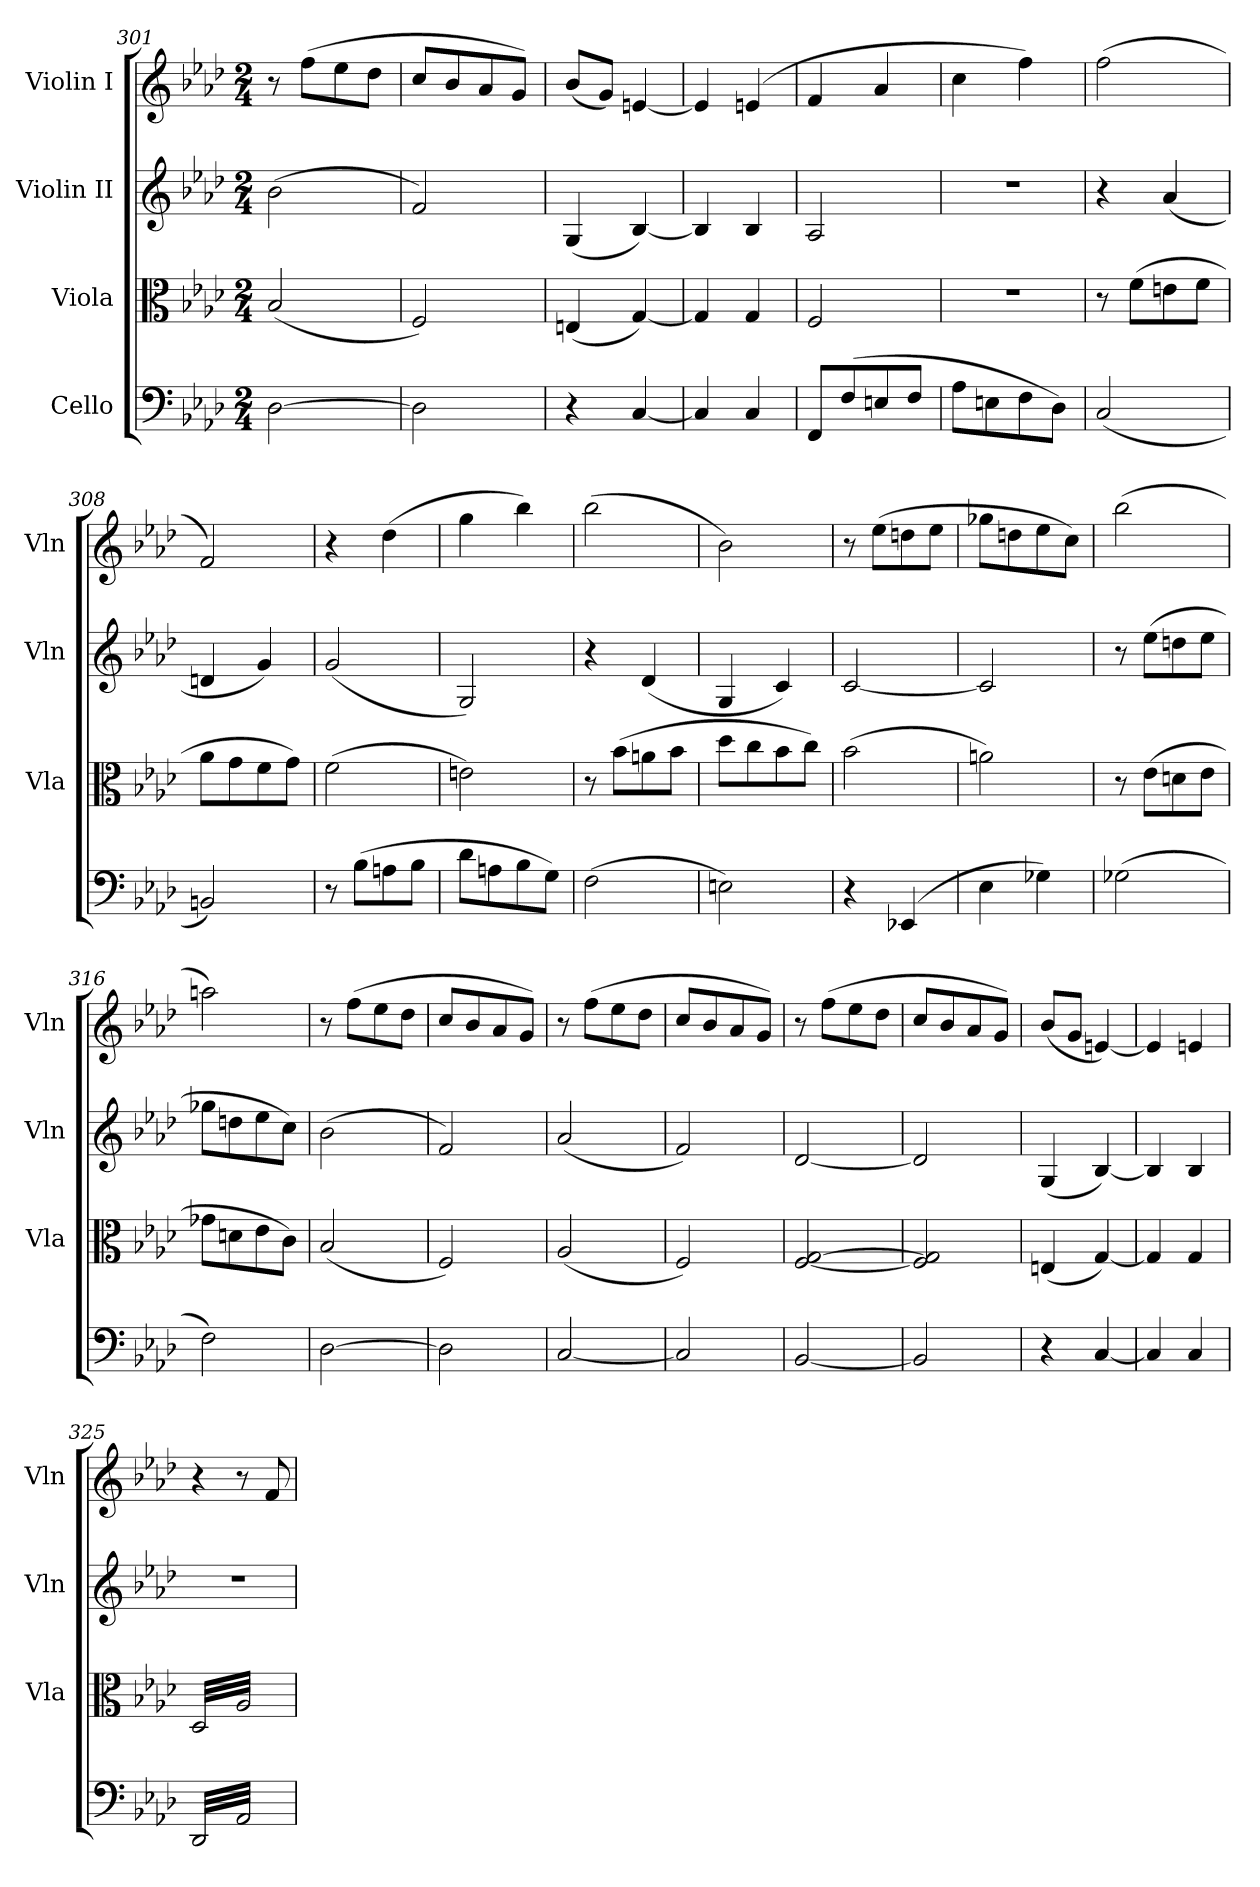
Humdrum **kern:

**kern	**kern	**kern	**kern
*part4	*part3	*part2	*part1
*staff4	*staff3	*staff2	*staff1
*I"Cello	*I"Viola	*I"Violin II	*I"Violin I
*	*I'Vla	*I'Vln	*I'Vln
*clefF4	*clefC3	*clefG2	*clefG2
*k[b-e-a-d-]	*k[b-e-a-d-]	*k[b-e-a-d-]	*k[b-e-a-d-]
*M2/4	*M2/4	*M2/4	*M2/4
=301	=301	=301	=301
[2D-\	(<2B-/	(>2b-\	8r
.	.	.	(>8ff\L
.	.	.	8ee-\
.	.	.	8dd-\J
=302	=302	=302	=302
2D-\]	2F/)	2f/)	8cc/L
.	.	.	8b-/
.	.	.	8a-/
.	.	.	8g/J)
=303	=303	=303	=303
4r	(<4En/	(<4G/	(<8b-/L
.	.	.	8g/J)
[4C/	[4G/)	[4B-/)	[4en/
=304	=304	=304	=304
4C/]	4G/]	4B-/]	4e/]
4C/	4G/	4B-/	(>4en/
=305	=305	=305	=305
8FF/L	2F/	2A-/	4f/
(>8F/	.	.	.
8En/	.	.	4a-/
8F/J	.	.	.
=306	=306	=306	=306
8A-\L	2r	2r	4cc\
8En\	.	.	.
8F\	.	.	4ff\)
8D-\J)	.	.	.
=307	=307	=307	=307
(<2C/	8r	4r	(>2ff\
.	(>8f\L	.	.
.	8en\	(<4a-/	.
.	8f\J	.	.
=308	=308	=308	=308
2BBn/)	8a-\L	4dn/	2f/)
.	8g\	.	.
.	8f\	4g/)	.
.	8g\J)	.	.
=309	=309	=309	=309
8r	(>2f\	(<2g/	4r
(>8B-\L	.	.	.
8An\	.	.	(>4dd-\
8B-\J	.	.	.
=310	=310	=310	=310
8d-\L	2en\)	2G/)	4gg\
8An\	.	.	.
8B-\	.	.	4bb-\)
8G\J)	.	.	.
!!LO:PB:g=z
=311	=311	=311	=311
(>2F\	8r	4r	(>2bb-\
.	(>8b-\L	.	.
.	8an\	(<4d-/	.
.	8b-\J	.	.
=312	=312	=312	=312
2En\)	8dd-\L	4G/	2b-\)
.	8cc\	.	.
.	8b-\	4c/)	.
.	8cc\J)	.	.
=313	=313	=313	=313
4r	(>2b-\	[2c/	8r
.	.	.	(>8ee-\L
(>4EE-X/	.	.	8ddn\
.	.	.	8ee-\J
=314	=314	=314	=314
4E-\	2an\)	2c/]	8gg-X\L
.	.	.	8ddn\
4G-X\)	.	.	8ee-\
.	.	.	8cc\J)
=315	=315	=315	=315
(>2G-X\	8r	8r	(>2bb-\
.	(>8e-\L	(>8ee-\L	.
.	8dn\	8ddn\	.
.	8e-\J	8ee-\J	.
=316	=316	=316	=316
2F\)	8g-X\L	8gg-X\L	2aan\)
.	8dn\	8ddn\	.
.	8e-\	8ee-\	.
.	8c\J)	8cc\J)	.
=317	=317	=317	=317
[2D-\	(<2B-/	(>2b-\	8r
.	.	.	(>8ff\L
.	.	.	8ee-\
.	.	.	8dd-\J
=318	=318	=318	=318
2D-\]	2F/)	2f/)	8cc/L
.	.	.	8b-/
.	.	.	8a-/
.	.	.	8g/J)
=319	=319	=319	=319
[2C/	(<2A-/	(<2a-/	8r
.	.	.	(>8ff\L
.	.	.	8ee-\
.	.	.	8dd-\J
=320	=320	=320	=320
2C/]	2F/)	2f/)	8cc/L
.	.	.	8b-/
.	.	.	8a-/
.	.	.	8g/J)
=321	=321	=321	=321
[2BB-/	[2F/ [2G/	[2d-/	8r
.	.	.	(>8ff\L
.	.	.	8ee-\
.	.	.	8dd-\J
=322	=322	=322	=322
2BB-/]	2F/] 2G/]	2d-/]	8cc/L
.	.	.	8b-/
.	.	.	8a-/
.	.	.	8g/J)
=323	=323	=323	=323
4r	(<4En/	(<4G/	(<8b-/L
.	.	.	8g/J
[4C/	[4G/)	[4B-/)	[4en/)
=324	=324	=324	=324
4C/]	4G/]	4B-/]	4e/]
4C/	4G/	4B-/	4en/
=325	=325	=325	=325
*tremolo	*	*	*
*	*tremolo	*	*
(<32DD-/LLL	(<32D-/LLL	2r	4r
32AA-/)	32A-/)	.	.
32DD-/	32D-/	.	.
32AA-/)	32A-/)	.	.
32DD-/	32D-/	.	.
32AA-/)	32A-/)	.	.
32DD-/	32D-/	.	.
32AA-/)	32A-/)	.	.
32DD-/	32D-/	.	8r
32AA-/)	32A-/)	.	.
32DD-/	32D-/	.	.
32AA-/)	32A-/)	.	.
32DD-/	32D-/	.	8f/
32AA-/)	32A-/)	.	.
32DD-/	32D-/	.	.
32AA-/)JJJ	32A-/)JJJ	.	.
*	*Xtremolo	*	*
*Xtremolo	*	*	*
.	.	.	.
.	.	.	.
.	.	.	.
.	.	.	.
.	.	.	.
.	.	.	.
.	.	.	.
.	.	.	.
=	=	=	=
*-	*-	*-	*-
